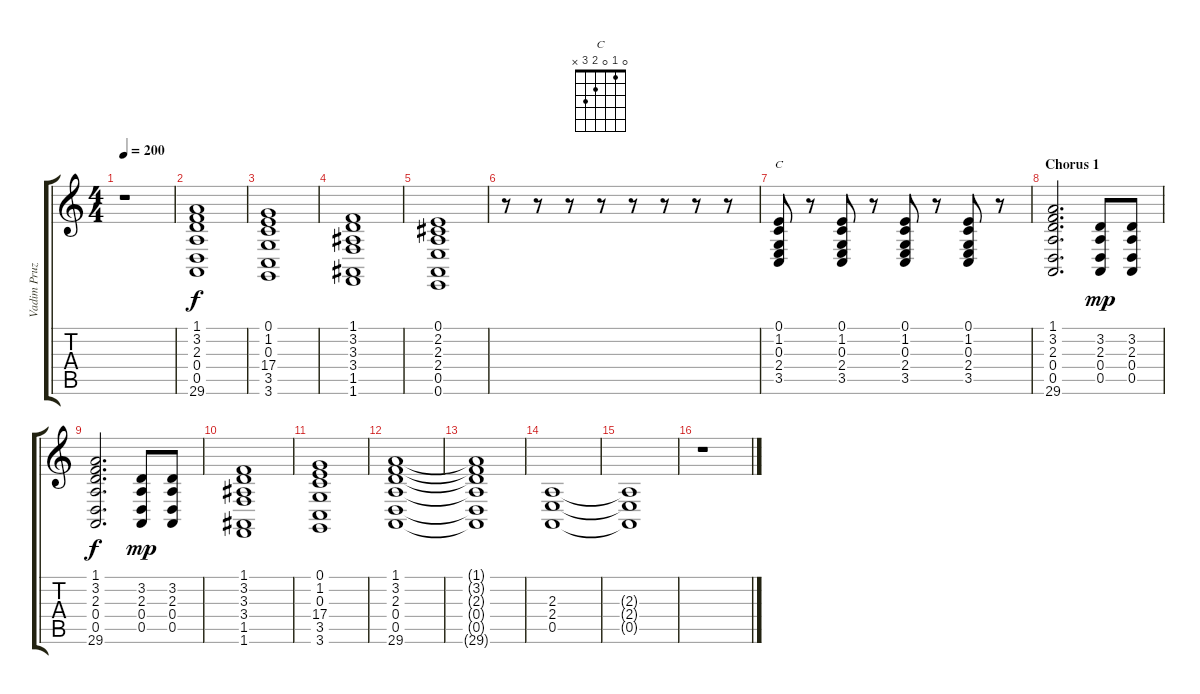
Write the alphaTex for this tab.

\track ("Vadim Pruzhanov | Keyboard 2" "Vadim Pruz") {instrument stringensemble1}
\staff {score tabs}
\tuning (E4 B3 G3 D3 A2 E2) {hide}
\chord ("C" 0 1 0 2 3 x)
\ts (4 4)
\tempo 200
\clef g2
\ks c
r.1{dy mp} |
(1.1 3.2 2.3 0.4 0.5 29.6).1{dy f} |
(0.1 1.2 0.3 17.4 3.5 3.6).1 |
(1.1 3.2 3.3 3.4 1.5 1.6).1 |
(0.1 2.2 2.3 2.4 0.5 0.6).1 |
r.8 r.8 r.8 r.8 r.8 r.8 r.8 r.8 |
(0.1 1.2 0.3 2.4 3.5).8{ch "C"} r.8 (0.1 1.2 0.3 2.4 3.5).8 r.8 (0.1 1.2 0.3 2.4 3.5).8 r.8 (0.1 1.2 0.3 2.4 3.5).8 r.8 |
\section ("" "Chorus 1")
(1.1 3.2 2.3 0.4 0.5 29.6).2{d} (3.2 2.3 0.4 0.5).8{dy mp} (3.2 2.3 0.4 0.5).8 |
(1.1 3.2 2.3 0.4 0.5 29.6).2{d dy f} (3.2 2.3 0.4 0.5).8{dy mp} (3.2 2.3 0.4 0.5).8 |
(1.1 3.2 3.3 3.4 1.5 1.6).1 |
(0.1 1.2 0.3 17.4 3.5 3.6).1 |
(1.1 3.2 2.3 0.4 0.5 29.6).1 |
(1.1{t} 3.2{t} 2.3{t} 0.4{t} 0.5{t} 29.6{t}).1 |
(2.3 2.4 0.5).1 |
(2.3{t} 2.4{t} 0.5{t}).1 |
r.1
